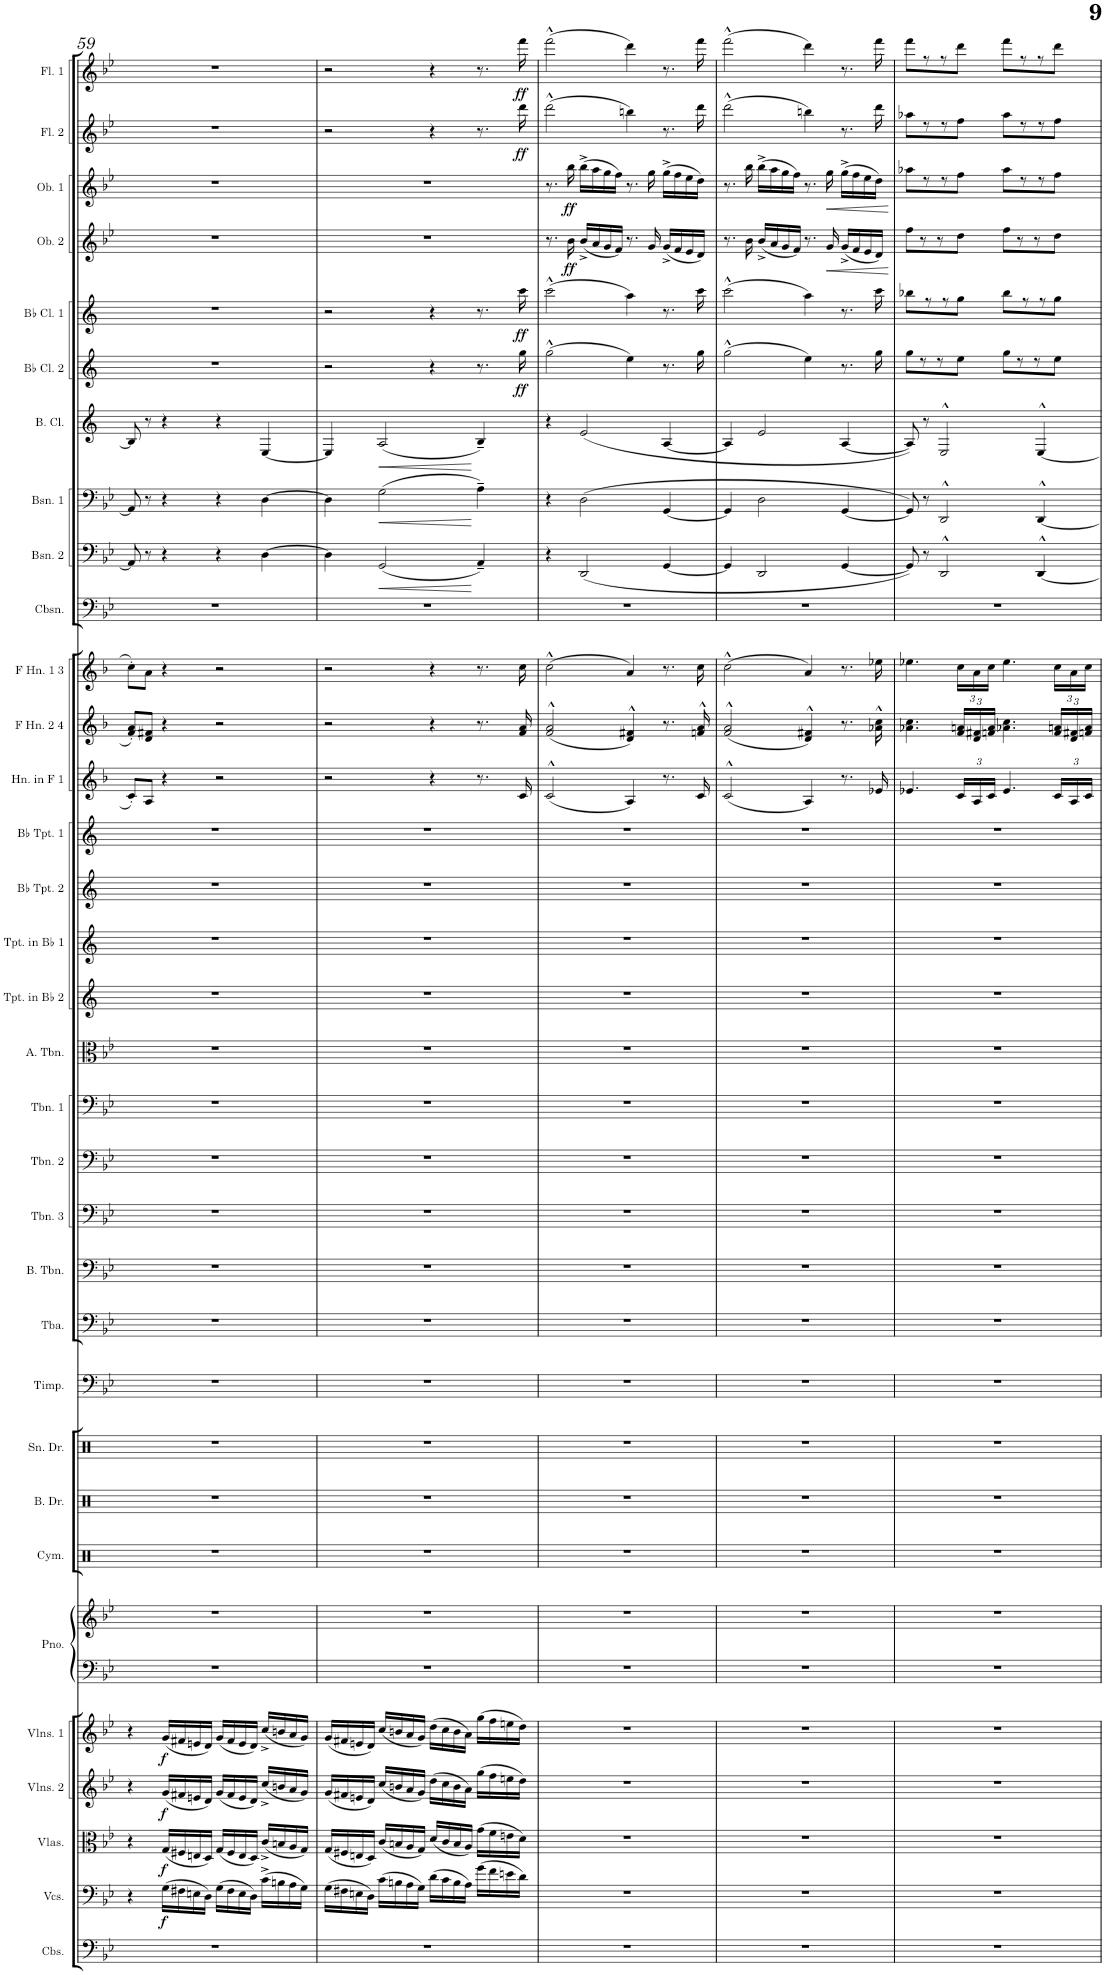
**kern	**kern	**dynam	**kern	**dynam	**kern	**dynam	**kern	**dynam	**kern	**kern	**kern	**kern	**kern	**kern	**kern	**kern	**kern	**kern	**kern	**kern	**kern	**kern	**kern	**kern	**kern	**kern	**kern	**kern	**kern	**dynam	**kern	**dynam	**kern	**dynam	**kern	**dynam	**kern	**dynam	**kern	**dynam	**kern	**dynam	**kern	**dynam	**kern	**dynam
*part33	*part32	*part32	*part31	*part31	*part30	*part30	*part29	*part29	*part28	*part28	*part27	*part26	*part25	*part24	*part23	*part22	*part21	*part20	*part19	*part18	*part17	*part16	*part15	*part14	*part13	*part12	*part11	*part10	*part9	*part9	*part8	*part8	*part7	*part7	*part6	*part6	*part5	*part5	*part4	*part4	*part3	*part3	*part2	*part2	*part1	*part1
*staff34	*staff33	*staff33	*staff32	*staff32	*staff31	*staff31	*staff30	*staff30	*staff29	*staff28	*staff27	*staff26	*staff25	*staff24	*staff23	*staff22	*staff21	*staff20	*staff19	*staff18	*staff17	*staff16	*staff15	*staff14	*staff13	*staff12	*staff11	*staff10	*staff9	*staff9	*staff8	*staff8	*staff7	*staff7	*staff6	*staff6	*staff5	*staff5	*staff4	*staff4	*staff3	*staff3	*staff2	*staff2	*staff1	*staff1
*I"Contrabasses	*I"Violoncellos	*	*I"Violas	*	*I"Violins 2	*	*I"Violins 1	*	*I"Piano	*	*I"Cymbal	*I"Bass Drum	*I"Snare Drum	*I"Timpani	*I"Tuba	*I"Bass Trombone	*I"Trombone 3	*I"Trombone 2	*I"Trombone 1	*I"Alto Trombone	*I"Trumpet in Bb 2	*I"Trumpet in Bb 1	*I"Bb Trumpet 2	*I"Bb Trumpet 1	*I"Horn in F 1	*I"F Horn 2 &amp; 4	*I"F Horn 1 &amp; 3	*I"Contrabassoon	*I"Bassoon 2	*	*I"Bassoon 1	*	*I"Bass Clarinet	*	*I"Bb Clarinet 2	*	*I"Bb Clarinet 1	*	*I"Oboe 2	*	*I"Oboe 1	*	*I"Flute 2	*	*I"Flute 1	*
*I'Cbs.	*I'Vcs.	*	*I'Vlas.	*	*I'Vlns. 2	*	*I'Vlns. 1	*	*I'Pno.	*	*I'Cym.	*I'B. Dr.	*I'Sn. Dr.	*I'Timp.	*I'Tba.	*I'B. Tbn.	*I'Tbn. 3	*I'Tbn. 2	*I'Tbn. 1	*I'A. Tbn.	*I'Tpt. in Bb 2	*I'Tpt. in Bb 1	*I'Bb Tpt. 2	*I'Bb Tpt. 1	*I'Hn. in F 1	*I'F Hn. 2 4	*I'F Hn. 1 3	*I'Cbsn.	*I'Bsn. 2	*	*I'Bsn. 1	*	*I'B. Cl.	*	*I'Bb Cl. 2	*	*I'Bb Cl. 1	*	*I'Ob. 2	*	*I'Ob. 1	*	*I'Fl. 2	*	*I'Fl. 1	*
!!LO:PB:g=z
*clefF4	*clefF4	*	*clefC3	*	*clefG2	*	*clefG2	*	*clefF4	*clefG2	*clefX	*clefX	*clefX	*clefF4	*clefF4	*clefF4	*clefF4	*clefF4	*clefF4	*clefC3	*clefG2	*clefG2	*clefG2	*clefG2	*clefG2	*clefG2	*clefG2	*clefF4	*clefF4	*	*clefF4	*	*clefG2	*	*clefG2	*	*clefG2	*	*clefG2	*	*clefG2	*	*clefG2	*	*clefG2	*
*Trd7c12	*	*	*	*	*	*	*	*	*	*	*	*	*	*	*	*	*	*	*	*	*Trd1c2	*Trd1c2	*Trd1c2	*Trd1c2	*Trd4c7	*Trd4c7	*Trd4c7	*Trd7c12	*	*	*	*	*Trd8c14	*	*Trd1c2	*	*Trd1c2	*	*	*	*	*	*	*	*	*
*k[b-e-]	*k[b-e-]	*	*k[b-e-]	*	*k[b-e-]	*	*k[b-e-]	*	*k[b-e-]	*k[b-e-]	*k[b-e-a-d-]	*k[b-e-a-d-]	*k[b-e-a-d-]	*k[b-e-]	*k[b-e-]	*k[b-e-]	*k[b-e-]	*k[b-e-]	*k[b-e-]	*k[b-e-]	*k[]	*k[]	*k[]	*k[]	*k[b-]	*k[b-]	*k[b-]	*k[b-e-]	*k[b-e-]	*	*k[b-e-]	*	*k[]	*	*k[]	*	*k[]	*	*k[b-e-]	*	*k[b-e-]	*	*k[b-e-]	*	*k[b-e-]	*
*M4/4	*M4/4	*	*M4/4	*	*M4/4	*	*M4/4	*	*M4/4	*M4/4	*M4/4	*M4/4	*M4/4	*M4/4	*M4/4	*M4/4	*M4/4	*M4/4	*M4/4	*M4/4	*M4/4	*M4/4	*M4/4	*M4/4	*M4/4	*M4/4	*M4/4	*M4/4	*M4/4	*	*M4/4	*	*M4/4	*	*M4/4	*	*M4/4	*	*M4/4	*	*M4/4	*	*M4/4	*	*M4/4	*
=59	=59	=59	=59	=59	=59	=59	=59	=59	=59	=59	=59	=59	=59	=59	=59	=59	=59	=59	=59	=59	=59	=59	=59	=59	=59	=59	=59	=59	=59	=59	=59	=59	=59	=59	=59	=59	=59	=59	=59	=59	=59	=59	=59	=59	=59	=59
1r	4r	.	4r	.	4r	.	4r	.	1r	1r	1r	1r	1r	1r	1r	1r	1r	1r	1r	1r	1r	1r	1r	1r	8c'/L	8f/' 8a/'L	8cc'\L	1r	8AA/]	.	8AA/]	.	8B/]	.	1r	.	1r	.	1r	.	1r	.	1r	.	1r	.
.	.	.	.	.	.	.	.	.	.	.	.	.	.	.	.	.	.	.	.	.	.	.	.	.	8A/J	8d/ 8f#X/J	8a\J	.	8r	.	8r	.	8r	.	.	.	.	.	.	.	.	.	.	.	.	.
!	!	!LO:DY:b	!	!LO:DY:b	!	!LO:DY:b	!	!LO:DY:b	!	!	!	!	!	!	!	!	!	!	!	!	!	!	!	!	!	!	!	!	!	!	!	!	!	!	!	!	!	!	!	!	!	!	!	!	!	!
.	(16G\LL	f	(16G/LL	f	(16g/LL	f	(16g/LL	f	.	.	.	.	.	.	.	.	.	.	.	.	.	.	.	.	4r	4r	4r	.	4r	.	4r	.	4r	.	.	.	.	.	.	.	.	.	.	.	.	.
.	16F#X\	.	16F#X/	.	16f#X/	.	16f#X/	.	.	.	.	.	.	.	.	.	.	.	.	.	.	.	.	.	.	.	.	.	.	.	.	.	.	.	.	.	.	.	.	.	.	.	.	.	.	.
.	16En\	.	16En/	.	16en/	.	16en/	.	.	.	.	.	.	.	.	.	.	.	.	.	.	.	.	.	.	.	.	.	.	.	.	.	.	.	.	.	.	.	.	.	.	.	.	.	.	.
.	16D\JJ)	.	16D/JJ)	.	16d/JJ)	.	16d/JJ)	.	.	.	.	.	.	.	.	.	.	.	.	.	.	.	.	.	.	.	.	.	.	.	.	.	.	.	.	.	.	.	.	.	.	.	.	.	.	.
.	(16G\LL	.	(16G/LL	.	(16g/LL	.	(16g/LL	.	.	.	.	.	.	.	.	.	.	.	.	.	.	.	.	.	2r	2r	2r	.	4r	.	4r	.	4r	.	.	.	.	.	.	.	.	.	.	.	.	.
.	16F#\	.	16F#/	.	16f#/	.	16f#/	.	.	.	.	.	.	.	.	.	.	.	.	.	.	.	.	.	.	.	.	.	.	.	.	.	.	.	.	.	.	.	.	.	.	.	.	.	.	.
.	16E\	.	16E/	.	16e/	.	16e/	.	.	.	.	.	.	.	.	.	.	.	.	.	.	.	.	.	.	.	.	.	.	.	.	.	.	.	.	.	.	.	.	.	.	.	.	.	.	.
.	16D\JJ)	.	16D/JJ)	.	16d/JJ)	.	16d/JJ)	.	.	.	.	.	.	.	.	.	.	.	.	.	.	.	.	.	.	.	.	.	.	.	.	.	.	.	.	.	.	.	.	.	.	.	.	.	.	.
.	(16c^\LL	.	(16c^/LL	.	(16cc^/LL	.	(16cc^/LL	.	.	.	.	.	.	.	.	.	.	.	.	.	.	.	.	.	.	.	.	.	[4D\	.	[4D\	.	[4E/	.	.	.	.	.	.	.	.	.	.	.	.	.
.	16Bn\	.	16Bn/	.	16bn/	.	16bn/	.	.	.	.	.	.	.	.	.	.	.	.	.	.	.	.	.	.	.	.	.	.	.	.	.	.	.	.	.	.	.	.	.	.	.	.	.	.	.
.	16A\	.	16A/	.	16a/	.	16a/	.	.	.	.	.	.	.	.	.	.	.	.	.	.	.	.	.	.	.	.	.	.	.	.	.	.	.	.	.	.	.	.	.	.	.	.	.	.	.
.	16G\JJ)	.	16G/JJ)	.	16g/JJ)	.	16g/JJ)	.	.	.	.	.	.	.	.	.	.	.	.	.	.	.	.	.	.	.	.	.	.	.	.	.	.	.	.	.	.	.	.	.	.	.	.	.	.	.
=60	=60	=60	=60	=60	=60	=60	=60	=60	=60	=60	=60	=60	=60	=60	=60	=60	=60	=60	=60	=60	=60	=60	=60	=60	=60	=60	=60	=60	=60	=60	=60	=60	=60	=60	=60	=60	=60	=60	=60	=60	=60	=60	=60	=60	=60	=60
1r	(16G\LL	.	(16G/LL	.	(16g/LL	.	(16g/LL	.	1r	1r	1r	1r	1r	1r	1r	1r	1r	1r	1r	1r	1r	1r	1r	1r	2r	2r	2r	1r	4D\]	.	4D\]	.	4E/]	.	2r	.	2r	.	1r	.	1r	.	2r	.	2r	.
.	16F#X\	.	16F#X/	.	16f#X/	.	16f#X/	.	.	.	.	.	.	.	.	.	.	.	.	.	.	.	.	.	.	.	.	.	.	.	.	.	.	.	.	.	.	.	.	.	.	.	.	.	.	.
.	16En\	.	16En/	.	16en/	.	16en/	.	.	.	.	.	.	.	.	.	.	.	.	.	.	.	.	.	.	.	.	.	.	.	.	.	.	.	.	.	.	.	.	.	.	.	.	.	.	.
.	16D\JJ)	.	16D/JJ)	.	16d/JJ)	.	16d/JJ)	.	.	.	.	.	.	.	.	.	.	.	.	.	.	.	.	.	.	.	.	.	.	.	.	.	.	.	.	.	.	.	.	.	.	.	.	.	.	.
!	!	!	!	!	!	!	!	!	!	!	!	!	!	!	!	!	!	!	!	!	!	!	!	!	!	!	!	!	!	!LO:HP:b	!	!LO:HP:b	!	!LO:HP:b	!	!	!	!	!	!	!	!	!	!	!	!
.	(16c\LL	.	(16c/LL	.	(16cc/LL	.	(16cc/LL	.	.	.	.	.	.	.	.	.	.	.	.	.	.	.	.	.	.	.	.	.	(2GG/	<	(2G\	<	(2A/	<	.	.	.	.	.	.	.	.	.	.	.	.
.	16Bn\	.	16Bn/	.	16bn/	.	16bn/	.	.	.	.	.	.	.	.	.	.	.	.	.	.	.	.	.	.	.	.	.	.	.	.	.	.	.	.	.	.	.	.	.	.	.	.	.	.	.
.	16A\	.	16A/	.	16a/	.	16a/	.	.	.	.	.	.	.	.	.	.	.	.	.	.	.	.	.	.	.	.	.	.	.	.	.	.	.	.	.	.	.	.	.	.	.	.	.	.	.
.	16G\JJ)	.	16G/JJ)	.	16g/JJ)	.	16g/JJ)	.	.	.	.	.	.	.	.	.	.	.	.	.	.	.	.	.	.	.	.	.	.	.	.	.	.	.	.	.	.	.	.	.	.	.	.	.	.	.
.	(16d\LL	.	(16d/LL	.	(16dd\LL	.	(16dd\LL	.	.	.	.	.	.	.	.	.	.	.	.	.	.	.	.	.	4r	4r	4r	.	.	.	.	.	.	.	4r	.	4r	.	.	.	.	.	4r	.	4r	.
.	16c\	.	16c/	.	16cc\	.	16cc\	.	.	.	.	.	.	.	.	.	.	.	.	.	.	.	.	.	.	.	.	.	.	.	.	.	.	.	.	.	.	.	.	.	.	.	.	.	.	.
.	16B\	.	16B/	.	16b\	.	16b\	.	.	.	.	.	.	.	.	.	.	.	.	.	.	.	.	.	.	.	.	.	.	.	.	.	.	.	.	.	.	.	.	.	.	.	.	.	.	.
.	16A\JJ)	.	16A/JJ)	.	16a\JJ)	.	16a\JJ)	.	.	.	.	.	.	.	.	.	.	.	.	.	.	.	.	.	.	.	.	.	.	.	.	.	.	.	.	.	.	.	.	.	.	.	.	.	.	.
.	(16g\LL	.	(16g\LL	.	(16gg\LL	.	(16gg\LL	.	.	.	.	.	.	.	.	.	.	.	.	.	.	.	.	.	8.r	8.r	8.r	.	4AA~/)	[	4A~\)	[	4B~/)	[	8.r	.	8.r	.	.	.	.	.	8.r	.	8.r	.
.	16f\	.	16f\	.	16ff\	.	16ff\	.	.	.	.	.	.	.	.	.	.	.	.	.	.	.	.	.	.	.	.	.	.	.	.	.	.	.	.	.	.	.	.	.	.	.	.	.	.	.
.	16en\	.	16en\	.	16een\	.	16een\	.	.	.	.	.	.	.	.	.	.	.	.	.	.	.	.	.	.	.	.	.	.	.	.	.	.	.	.	.	.	.	.	.	.	.	.	.	.	.
!	!	!	!	!	!	!	!	!	!	!	!	!	!	!	!	!	!	!	!	!	!	!	!	!	!	!	!	!	!	!	!	!	!	!	!	!LO:DY:b	!	!LO:DY:b	!	!	!	!	!	!LO:DY:b	!	!LO:DY:b
.	16d\JJ)	.	16d\JJ)	.	16dd\JJ)	.	16dd\JJ)	.	.	.	.	.	.	.	.	.	.	.	.	.	.	.	.	.	16c/	16f/ 16a/	16cc\	.	.	.	.	.	.	.	16gg\	ff	16ccc\	ff	.	.	.	.	16ddd\	ff	16fff\	ff
=61	=61	=61	=61	=61	=61	=61	=61	=61	=61	=61	=61	=61	=61	=61	=61	=61	=61	=61	=61	=61	=61	=61	=61	=61	=61	=61	=61	=61	=61	=61	=61	=61	=61	=61	=61	=61	=61	=61	=61	=61	=61	=61	=61	=61	=61	=61
1r	1r	.	1r	.	1r	.	1r	.	1r	1r	1r	1r	1r	1r	1r	1r	1r	1r	1r	1r	1r	1r	1r	1r	(2c^^/	(2f/^^ 2a/^^	(2cc^^\	1r	4r	.	4r	.	4r	.	(2gg^^\	.	(2ccc^^\	.	8.r	.	8.r	.	(2ddd^^\	.	(2fff^^\	.
!	!	!	!	!	!	!	!	!	!	!	!	!	!	!	!	!	!	!	!	!	!	!	!	!	!	!	!	!	!	!	!	!	!	!	!	!	!	!	!	!LO:DY:b	!	!LO:DY:b	!	!	!	!
.	.	.	.	.	.	.	.	.	.	.	.	.	.	.	.	.	.	.	.	.	.	.	.	.	.	.	.	.	.	.	.	.	.	.	.	.	.	.	16b-\	ff	16bb-\	ff	.	.	.	.
.	.	.	.	.	.	.	.	.	.	.	.	.	.	.	.	.	.	.	.	.	.	.	.	.	.	.	.	.	(2DD/	.	(2D\	.	(2e/	.	.	.	.	.	(16b-^/LL	.	(16bb-^\LL	.	.	.	.	.
.	.	.	.	.	.	.	.	.	.	.	.	.	.	.	.	.	.	.	.	.	.	.	.	.	.	.	.	.	.	.	.	.	.	.	.	.	.	.	16a/	.	16aa\	.	.	.	.	.
.	.	.	.	.	.	.	.	.	.	.	.	.	.	.	.	.	.	.	.	.	.	.	.	.	.	.	.	.	.	.	.	.	.	.	.	.	.	.	16g/	.	16gg\	.	.	.	.	.
.	.	.	.	.	.	.	.	.	.	.	.	.	.	.	.	.	.	.	.	.	.	.	.	.	.	.	.	.	.	.	.	.	.	.	.	.	.	.	16f/JJ)	.	16ff\JJ)	.	.	.	.	.
.	.	.	.	.	.	.	.	.	.	.	.	.	.	.	.	.	.	.	.	.	.	.	.	.	4A/)	4d/^^ 4f#X/^^)	4a/)	.	.	.	.	.	.	.	4ee\)	.	4aa\)	.	8.r	.	8.r	.	4bbn\)	.	4ddd\)	.
.	.	.	.	.	.	.	.	.	.	.	.	.	.	.	.	.	.	.	.	.	.	.	.	.	.	.	.	.	.	.	.	.	.	.	.	.	.	.	16g/	.	16gg\	.	.	.	.	.
.	.	.	.	.	.	.	.	.	.	.	.	.	.	.	.	.	.	.	.	.	.	.	.	.	8.r	8.r	8.r	.	[4GG/	.	[4GG/	.	[4A/	.	8.r	.	8.r	.	(16g^/LL	.	(16gg^\LL	.	8.r	.	8.r	.
.	.	.	.	.	.	.	.	.	.	.	.	.	.	.	.	.	.	.	.	.	.	.	.	.	.	.	.	.	.	.	.	.	.	.	.	.	.	.	16f/	.	16ff\	.	.	.	.	.
.	.	.	.	.	.	.	.	.	.	.	.	.	.	.	.	.	.	.	.	.	.	.	.	.	.	.	.	.	.	.	.	.	.	.	.	.	.	.	16e-/	.	16ee-\	.	.	.	.	.
.	.	.	.	.	.	.	.	.	.	.	.	.	.	.	.	.	.	.	.	.	.	.	.	.	16c/	16fn/^^ 16a/^^	16cc\	.	.	.	.	.	.	.	16gg\	.	16ccc\	.	16d/JJ)	.	16dd\JJ)	.	16ddd\	.	16fff\	.
=62	=62	=62	=62	=62	=62	=62	=62	=62	=62	=62	=62	=62	=62	=62	=62	=62	=62	=62	=62	=62	=62	=62	=62	=62	=62	=62	=62	=62	=62	=62	=62	=62	=62	=62	=62	=62	=62	=62	=62	=62	=62	=62	=62	=62	=62	=62
1r	1r	.	1r	.	1r	.	1r	.	1r	1r	1r	1r	1r	1r	1r	1r	1r	1r	1r	1r	1r	1r	1r	1r	(2c^^/	(2f/^^ 2a/^^	(2cc^^\	1r	4GG/]	.	4GG/]	.	4A/]	.	(2gg^^\	.	(2ccc^^\	.	8.r	.	8.r	.	(2ddd^^\	.	(2fff^^\	.
.	.	.	.	.	.	.	.	.	.	.	.	.	.	.	.	.	.	.	.	.	.	.	.	.	.	.	.	.	.	.	.	.	.	.	.	.	.	.	16b-\	.	16bb-\	.	.	.	.	.
.	.	.	.	.	.	.	.	.	.	.	.	.	.	.	.	.	.	.	.	.	.	.	.	.	.	.	.	.	2DD/	.	2D\	.	2e/	.	.	.	.	.	(16b-^/LL	.	(16bb-^\LL	.	.	.	.	.
.	.	.	.	.	.	.	.	.	.	.	.	.	.	.	.	.	.	.	.	.	.	.	.	.	.	.	.	.	.	.	.	.	.	.	.	.	.	.	16a/	.	16aa\	.	.	.	.	.
.	.	.	.	.	.	.	.	.	.	.	.	.	.	.	.	.	.	.	.	.	.	.	.	.	.	.	.	.	.	.	.	.	.	.	.	.	.	.	16g/	.	16gg\	.	.	.	.	.
.	.	.	.	.	.	.	.	.	.	.	.	.	.	.	.	.	.	.	.	.	.	.	.	.	.	.	.	.	.	.	.	.	.	.	.	.	.	.	16f/JJ)	.	16ff\JJ)	.	.	.	.	.
.	.	.	.	.	.	.	.	.	.	.	.	.	.	.	.	.	.	.	.	.	.	.	.	.	4A/)	4d/^^ 4f#X/^^)	4a/)	.	.	.	.	.	.	.	4ee\)	.	4aa\)	.	8.r	.	8.r	.	4bbn\)	.	4ddd\)	.
!	!	!	!	!	!	!	!	!	!	!	!	!	!	!	!	!	!	!	!	!	!	!	!	!	!	!	!	!	!	!	!	!	!	!	!	!	!	!	!	!LO:HP:b	!	!LO:HP:b	!	!	!	!
.	.	.	.	.	.	.	.	.	.	.	.	.	.	.	.	.	.	.	.	.	.	.	.	.	.	.	.	.	.	.	.	.	.	.	.	.	.	.	16g/	<	16gg\	<	.	.	.	.
.	.	.	.	.	.	.	.	.	.	.	.	.	.	.	.	.	.	.	.	.	.	.	.	.	8.r	8.r	8.r	.	[4GG/	.	[4GG/	.	[4A/	.	8.r	.	8.r	.	(16g^/LL	.	(16gg^\LL	.	8.r	.	8.r	.
.	.	.	.	.	.	.	.	.	.	.	.	.	.	.	.	.	.	.	.	.	.	.	.	.	.	.	.	.	.	.	.	.	.	.	.	.	.	.	16f/	.	16ff\	.	.	.	.	.
.	.	.	.	.	.	.	.	.	.	.	.	.	.	.	.	.	.	.	.	.	.	.	.	.	.	.	.	.	.	.	.	.	.	.	.	.	.	.	16e-/	.	16ee-\	.	.	.	.	.
.	.	.	.	.	.	.	.	.	.	.	.	.	.	.	.	.	.	.	.	.	.	.	.	.	16e-X/	16a-X\^^ 16cc\^^	16ee-X\	.	.	.	.	.	.	.	16gg\	.	16ccc\	.	16d/JJ)	.	16dd\JJ)	.	16ddd\	.	16fff\	.
.	.	.	.	.	.	.	.	.	.	.	.	.	.	.	.	.	.	.	.	.	.	.	.	.	.	.	.	.	.	.	.	.	.	.	.	.	.	.	.	[	.	[	.	.	.	.
=63	=63	=63	=63	=63	=63	=63	=63	=63	=63	=63	=63	=63	=63	=63	=63	=63	=63	=63	=63	=63	=63	=63	=63	=63	=63	=63	=63	=63	=63	=63	=63	=63	=63	=63	=63	=63	=63	=63	=63	=63	=63	=63	=63	=63	=63	=63
1r	1r	.	1r	.	1r	.	1r	.	1r	1r	1r	1r	1r	1r	1r	1r	1r	1r	1r	1r	1r	1r	1r	1r	4.e-X/	4.a-X\ 4.cc\	4.ee-X\	1r	8GG/])	.	8GG/])	.	8A/])	.	8gg\L	.	8bb-X\L	.	8ff\L	.	8aa-X\L	.	8aa-X\L	.	8fff\L	.
.	.	.	.	.	.	.	.	.	.	.	.	.	.	.	.	.	.	.	.	.	.	.	.	.	.	.	.	.	8r	.	8r	.	8r	.	8r	.	8r	.	8r	.	8r	.	8r	.	8r	.
.	.	.	.	.	.	.	.	.	.	.	.	.	.	.	.	.	.	.	.	.	.	.	.	.	.	.	.	.	2DD^^/	.	2DD^^/	.	2E^^/	.	8r	.	8r	.	8r	.	8r	.	8r	.	8r	.
*	*	*	*	*	*	*	*	*	*	*	*	*	*	*	*	*	*	*	*	*	*	*	*	*	*Xbrackettup	*Xbrackettup	*Xbrackettup	*	*	*	*	*	*	*	*	*	*	*	*	*	*	*	*	*	*	*
.	.	.	.	.	.	.	.	.	.	.	.	.	.	.	.	.	.	.	.	.	.	.	.	.	24c/LL	24f/ 24an/LL	24cc\LL	.	.	.	.	.	.	.	8ee\J	.	8gg\J	.	8dd\J	.	8ff\J	.	8ff\J	.	8ddd\J	.
.	.	.	.	.	.	.	.	.	.	.	.	.	.	.	.	.	.	.	.	.	.	.	.	.	24A/	24d/ 24f#X/	24a\	.	.	.	.	.	.	.	.	.	.	.	.	.	.	.	.	.	.	.
.	.	.	.	.	.	.	.	.	.	.	.	.	.	.	.	.	.	.	.	.	.	.	.	.	24c/JJ	24fn/ 24a/JJ	24cc\JJ	.	.	.	.	.	.	.	.	.	.	.	.	.	.	.	.	.	.	.
.	.	.	.	.	.	.	.	.	.	.	.	.	.	.	.	.	.	.	.	.	.	.	.	.	4.e-/	4.a-X\ 4.cc\	4.ee-\	.	.	.	.	.	.	.	8gg\L	.	8bb-\L	.	8ff\L	.	8aa-\L	.	8aa-\L	.	8fff\L	.
.	.	.	.	.	.	.	.	.	.	.	.	.	.	.	.	.	.	.	.	.	.	.	.	.	.	.	.	.	.	.	.	.	.	.	8r	.	8r	.	8r	.	8r	.	8r	.	8r	.
.	.	.	.	.	.	.	.	.	.	.	.	.	.	.	.	.	.	.	.	.	.	.	.	.	.	.	.	.	[4DD^^/	.	[4DD^^/	.	[4E^^/	.	8r	.	8r	.	8r	.	8r	.	8r	.	8r	.
.	.	.	.	.	.	.	.	.	.	.	.	.	.	.	.	.	.	.	.	.	.	.	.	.	24c/LL	24f/ 24an/LL	24cc\LL	.	.	.	.	.	.	.	8ee\J	.	8gg\J	.	8dd\J	.	8ff\J	.	8ff\J	.	8ddd\J	.
.	.	.	.	.	.	.	.	.	.	.	.	.	.	.	.	.	.	.	.	.	.	.	.	.	24A/	24d/ 24f#X/	24a\	.	.	.	.	.	.	.	.	.	.	.	.	.	.	.	.	.	.	.
.	.	.	.	.	.	.	.	.	.	.	.	.	.	.	.	.	.	.	.	.	.	.	.	.	24c/JJ	24fn/ 24a/JJ	24cc\JJ	.	.	.	.	.	.	.	.	.	.	.	.	.	.	.	.	.	.	.
=	=	=	=	=	=	=	=	=	=	=	=	=	=	=	=	=	=	=	=	=	=	=	=	=	=	=	=	=	=	=	=	=	=	=	=	=	=	=	=	=	=	=	=	=	=	=
*-	*-	*-	*-	*-	*-	*-	*-	*-	*-	*-	*-	*-	*-	*-	*-	*-	*-	*-	*-	*-	*-	*-	*-	*-	*-	*-	*-	*-	*-	*-	*-	*-	*-	*-	*-	*-	*-	*-	*-	*-	*-	*-	*-	*-	*-	*-
